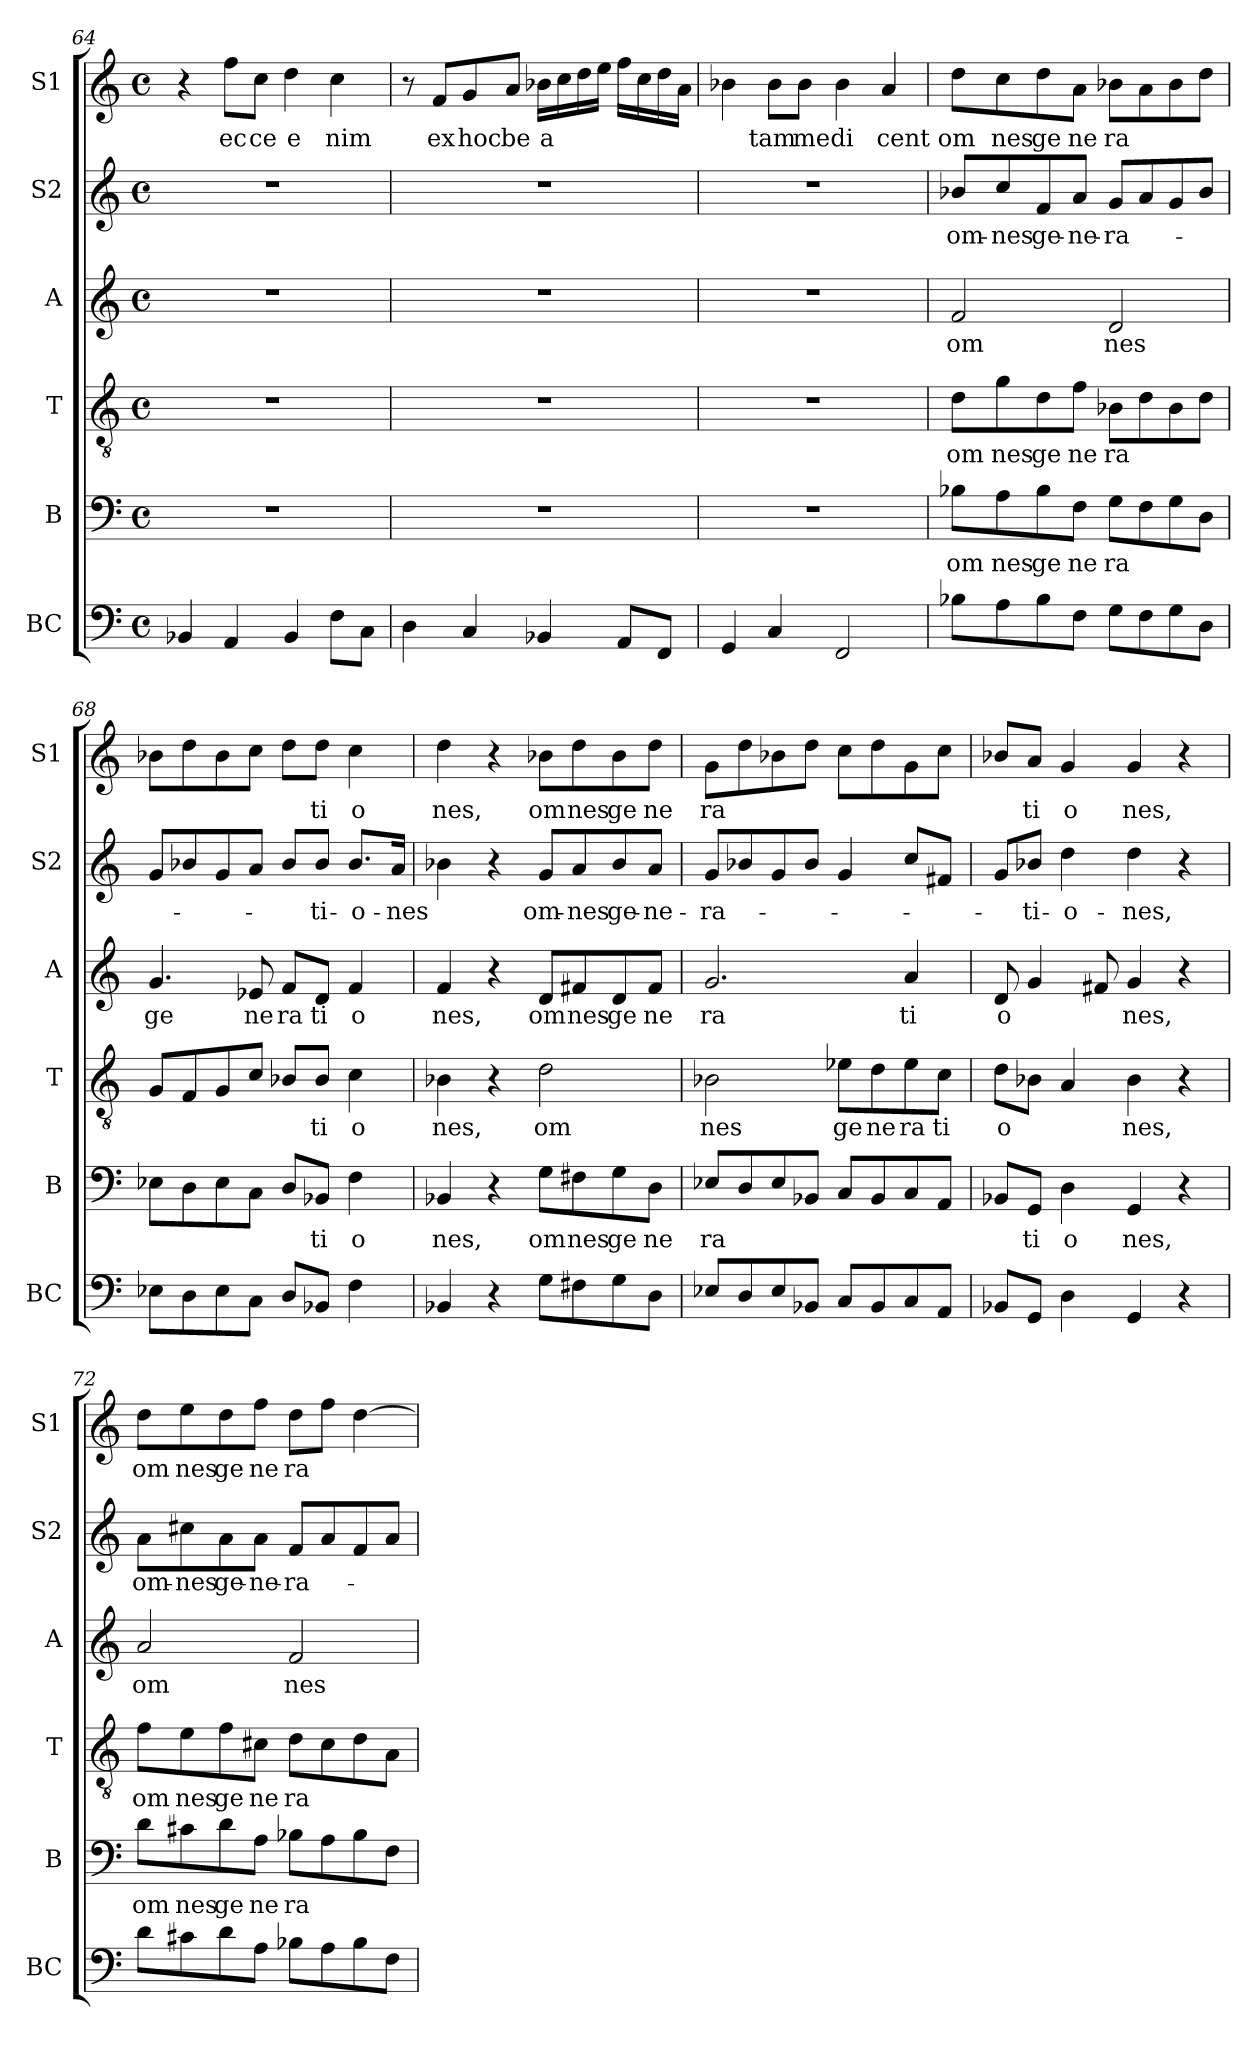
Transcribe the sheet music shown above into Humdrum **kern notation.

**kern	**kern	**text	**kern	**text	**kern	**text	**kern	**text	**kern	**text
*part6	*part5	*part5	*part4	*part4	*part3	*part3	*part2	*part2	*part1	*part1
*staff6	*staff5	*staff5	*staff4	*staff4	*staff3	*staff3	*staff2	*staff2	*staff1	*staff1
*I"BC	*I"B	*	*I"T	*	*I"A	*	*I"S2	*	*I"S1	*
*I'BC	*I'B	*	*I'T	*	*I'A	*	*I'S2	*	*I'S1	*
*clefF4	*clefF4	*	*clefGv2	*	*clefG2	*	*clefG2	*	*clefG2	*
*k[]	*k[]	*	*k[]	*	*k[]	*	*k[]	*	*k[]	*
*M4/4	*M4/4	*	*M4/4	*	*M4/4	*	*M4/4	*	*M4/4	*
*met(c)	*met(c)	*	*met(c)	*	*met(c)	*	*met(c)	*	*met(c)	*
=64	=64	=64	=64	=64	=64	=64	=64	=64	=64	=64
4BB-X/	1r	.	1r	.	1r	.	1r	.	4r	.
!	!	!	!	!	!	!	!	!	!	!LO:LY:b
4AA/	.	.	.	.	.	.	.	.	8ff\L	ec
!	!	!	!	!	!	!	!	!	!	!LO:LY:b
.	.	.	.	.	.	.	.	.	8cc\J	ce
!	!	!	!	!	!	!	!	!	!	!LO:LY:b
4BB-/	.	.	.	.	.	.	.	.	4dd\	e
!	!	!	!	!	!	!	!	!	!	!LO:LY:b
8F\L	.	.	.	.	.	.	.	.	4cc\	nim
8C\J	.	.	.	.	.	.	.	.	.	.
=65	=65	=65	=65	=65	=65	=65	=65	=65	=65	=65
4D\	1r	.	1r	.	1r	.	1r	.	8r	.
!	!	!	!	!	!	!	!	!	!	!LO:LY:b
.	.	.	.	.	.	.	.	.	8f/L	ex
!	!	!	!	!	!	!	!	!	!	!LO:LY:b
4C/	.	.	.	.	.	.	.	.	8g/	hoc
!	!	!	!	!	!	!	!	!	!	!LO:LY:b
.	.	.	.	.	.	.	.	.	8a/J	be
!	!	!	!	!	!	!	!	!	!	!LO:LY:b
4BB-X/	.	.	.	.	.	.	.	.	16b-X\LL	a
.	.	.	.	.	.	.	.	.	16cc\	.
.	.	.	.	.	.	.	.	.	16dd\	.
.	.	.	.	.	.	.	.	.	16ee\JJ	.
8AA/L	.	.	.	.	.	.	.	.	16ff\LL	.
.	.	.	.	.	.	.	.	.	16cc\	.
8FF/J	.	.	.	.	.	.	.	.	16dd\	.
.	.	.	.	.	.	.	.	.	16a\JJ	.
=66	=66	=66	=66	=66	=66	=66	=66	=66	=66	=66
4GG/	1r	.	1r	.	1r	.	1r	.	4b-X\	.
!	!	!	!	!	!	!	!	!	!	!LO:LY:b
4C/	.	.	.	.	.	.	.	.	8b-\L	tam
!	!	!	!	!	!	!	!	!	!	!LO:LY:b
.	.	.	.	.	.	.	.	.	8b-\J	me
!	!	!	!	!	!	!	!	!	!	!LO:LY:b
2FF/	.	.	.	.	.	.	.	.	4b-\	di
!	!	!	!	!	!	!	!	!	!	!LO:LY:b
.	.	.	.	.	.	.	.	.	4a/	cent
=67	=67	=67	=67	=67	=67	=67	=67	=67	=67	=67
!	!	!LO:LY:b	!	!LO:LY:b	!	!LO:LY:b	!	!LO:LY:b	!	!LO:LY:b
8B-X\L	8B-X\L	om	8d\L	om	2f/	om	8b-X/L	om-	8dd\L	om
!	!	!LO:LY:b	!	!LO:LY:b	!	!	!	!LO:LY:b	!	!LO:LY:b
8A\	8A\	nes	8g\	nes	.	.	8cc/	-nes	8cc\	nes
!	!	!LO:LY:b	!	!LO:LY:b	!	!	!	!LO:LY:b	!	!LO:LY:b
8B-\	8B-\	ge	8d\	ge	.	.	8f/	ge-	8dd\	ge
!	!	!LO:LY:b	!	!LO:LY:b	!	!	!	!LO:LY:b	!	!LO:LY:b
8F\J	8F\J	ne	8f\J	ne	.	.	8a/J	-ne-	8a\J	ne
!	!	!LO:LY:b	!	!LO:LY:b	!	!LO:LY:b	!	!LO:LY:b	!	!LO:LY:b
8G\L	8G\L	ra	8B-X\L	ra	2d/	nes	8g/L	-ra-	8b-X\L	ra
8F\	8F\	.	8d\	.	.	.	8a/	.	8a\	.
8G\	8G\	.	8B-\	.	.	.	8g/	.	8b-\	.
8D\J	8D\J	.	8d\J	.	.	.	8b-/J	.	8dd\J	.
!!LO:LB:g=z
=68	=68	=68	=68	=68	=68	=68	=68	=68	=68	=68
!	!	!	!	!	!	!LO:LY:b	!	!	!	!
8E-X\L	8E-X\L	.	8G/L	.	4.g/	ge	8g/L	.	8b-X\L	.
8D\	8D\	.	8F/	.	.	.	8b-X/	.	8dd\	.
8E-\	8E-\	.	8G/	.	.	.	8g/	.	8b-\	.
!	!	!	!	!	!	!LO:LY:b	!	!	!	!
8C\J	8C\J	.	8c/J	.	8e-X/	ne	8a/J	.	8cc\J	.
!	!	!	!	!	!	!LO:LY:b	!	!	!	!
8D/L	8D/L	.	8B-X/L	.	8f/L	ra	8b-/L	.	8dd\L	.
!	!	!LO:LY:b	!	!LO:LY:b	!	!LO:LY:b	!	!LO:LY:b	!	!LO:LY:b
8BB-X/J	8BB-X/J	ti	8B-/J	ti	8d/J	ti	8b-/J	ti-	8dd\J	ti
!	!	!LO:LY:b	!	!LO:LY:b	!	!LO:LY:b	!	!LO:LY:b	!	!LO:LY:b
4F\	4F\	o	4c\	o	4f/	o	8.b-/L	-o-	4cc\	o
!	!	!	!	!	!	!	!	!LO:LY:b	!	!
.	.	.	.	.	.	.	16a/Jk	-nes	.	.
=69	=69	=69	=69	=69	=69	=69	=69	=69	=69	=69
!	!	!LO:LY:b	!	!LO:LY:b	!	!LO:LY:b	!	!	!	!LO:LY:b
4BB-X/	4BB-X/	nes,	4B-X\	nes,	4f/	nes,	4b-X\	.	4dd\	nes,
4r	4r	.	4r	.	4r	.	4r	.	4r	.
!	!	!LO:LY:b	!	!LO:LY:b	!	!LO:LY:b	!	!LO:LY:b	!	!LO:LY:b
8G\L	8G\L	om	2d\	om	8d/L	om	8g/L	om-	8b-X\L	om
!	!	!LO:LY:b	!	!	!	!LO:LY:b	!	!LO:LY:b	!	!LO:LY:b
8F#X\	8F#X\	nes	.	.	8f#X/	nes	8a/	-nes	8dd\	nes
!	!	!LO:LY:b	!	!	!	!LO:LY:b	!	!LO:LY:b	!	!LO:LY:b
8G\	8G\	ge	.	.	8d/	ge	8b-/	ge-	8b-\	ge
!	!	!LO:LY:b	!	!	!	!LO:LY:b	!	!LO:LY:b	!	!LO:LY:b
8D\J	8D\J	ne	.	.	8f#/J	ne	8a/J	-ne-	8dd\J	ne
=70	=70	=70	=70	=70	=70	=70	=70	=70	=70	=70
!	!	!LO:LY:b	!	!LO:LY:b	!	!LO:LY:b	!	!LO:LY:b	!	!LO:LY:b
8E-X/L	8E-X/L	ra	2B-X\	nes	2.g/	ra	8g/L	-ra-	8g\L	ra
8D/	8D/	.	.	.	.	.	8b-X/	.	8dd\	.
8E-/	8E-/	.	.	.	.	.	8g/	.	8b-X\	.
8BB-X/J	8BB-X/J	.	.	.	.	.	8b-/J	.	8dd\J	.
!	!	!	!	!LO:LY:b	!	!	!	!	!	!
8C/L	8C/L	.	8e-X\L	ge	.	.	4g/	.	8cc\L	.
!	!	!	!	!LO:LY:b	!	!	!	!	!	!
8BB-/	8BB-/	.	8d\	ne	.	.	.	.	8dd\	.
!	!	!	!	!LO:LY:b	!	!LO:LY:b	!	!	!	!
8C/	8C/	.	8e-\	ra	4a/	ti	8cc/L	.	8g\	.
!	!	!	!	!LO:LY:b	!	!	!	!	!	!
8AA/J	8AA/J	.	8c\J	ti	.	.	8f#X/J	.	8cc\J	.
=71	=71	=71	=71	=71	=71	=71	=71	=71	=71	=71
!	!	!	!	!LO:LY:b	!	!LO:LY:b	!	!	!	!
8BB-X/L	8BB-X/L	.	8d\L	o	8d/	o	8g/L	.	8b-X/L	.
!	!	!LO:LY:b	!	!	!	!	!	!LO:LY:b	!	!LO:LY:b
8GG/J	8GG/J	ti	8B-X\J	.	4g/	.	8b-X/J	-ti-	8a/J	ti
!	!	!LO:LY:b	!	!	!	!	!	!LO:LY:b	!	!LO:LY:b
4D\	4D\	o	4A/	.	.	.	4dd\	-o-	4g/	o
.	.	.	.	.	8f#X/	.	.	.	.	.
!	!	!LO:LY:b	!	!LO:LY:b	!	!LO:LY:b	!	!LO:LY:b	!	!LO:LY:b
4GG/	4GG/	nes,	4B-\	nes,	4g/	nes,	4dd\	-nes,	4g/	nes,
4r	4r	.	4r	.	4r	.	4r	.	4r	.
=72	=72	=72	=72	=72	=72	=72	=72	=72	=72	=72
!	!	!LO:LY:b	!	!LO:LY:b	!	!LO:LY:b	!	!LO:LY:b	!	!LO:LY:b
8d\L	8d\L	om	8f\L	om	2a/	om	8a\L	om-	8dd\L	om
!	!	!LO:LY:b	!	!LO:LY:b	!	!	!	!LO:LY:b	!	!LO:LY:b
8c#X\	8c#X\	nes	8e\	nes	.	.	8cc#X\	-nes	8ee\	nes
!	!	!LO:LY:b	!	!LO:LY:b	!	!	!	!LO:LY:b	!	!LO:LY:b
8d\	8d\	ge	8f\	ge	.	.	8a\	ge-	8dd\	ge
!	!	!LO:LY:b	!	!LO:LY:b	!	!	!	!LO:LY:b	!	!LO:LY:b
8A\J	8A\J	ne	8c#X\J	ne	.	.	8a\J	-ne-	8ff\J	ne
!	!	!LO:LY:b	!	!LO:LY:b	!	!LO:LY:b	!	!LO:LY:b	!	!LO:LY:b
8B-X\L	8B-X\L	ra	8d\L	ra	2f/	nes	8f/L	-ra-	8dd\L	ra
8A\	8A\	.	8c#\	.	.	.	8a/	.	8ff\J	.
8B-\	8B-\	.	8d\	.	.	.	8f/	.	[4dd\	.
8F\J	8F\J	.	8A\J	.	.	.	8a/J	.	.	.
=	=	=	=	=	=	=	=	=	=	=
*-	*-	*-	*-	*-	*-	*-	*-	*-	*-	*-
